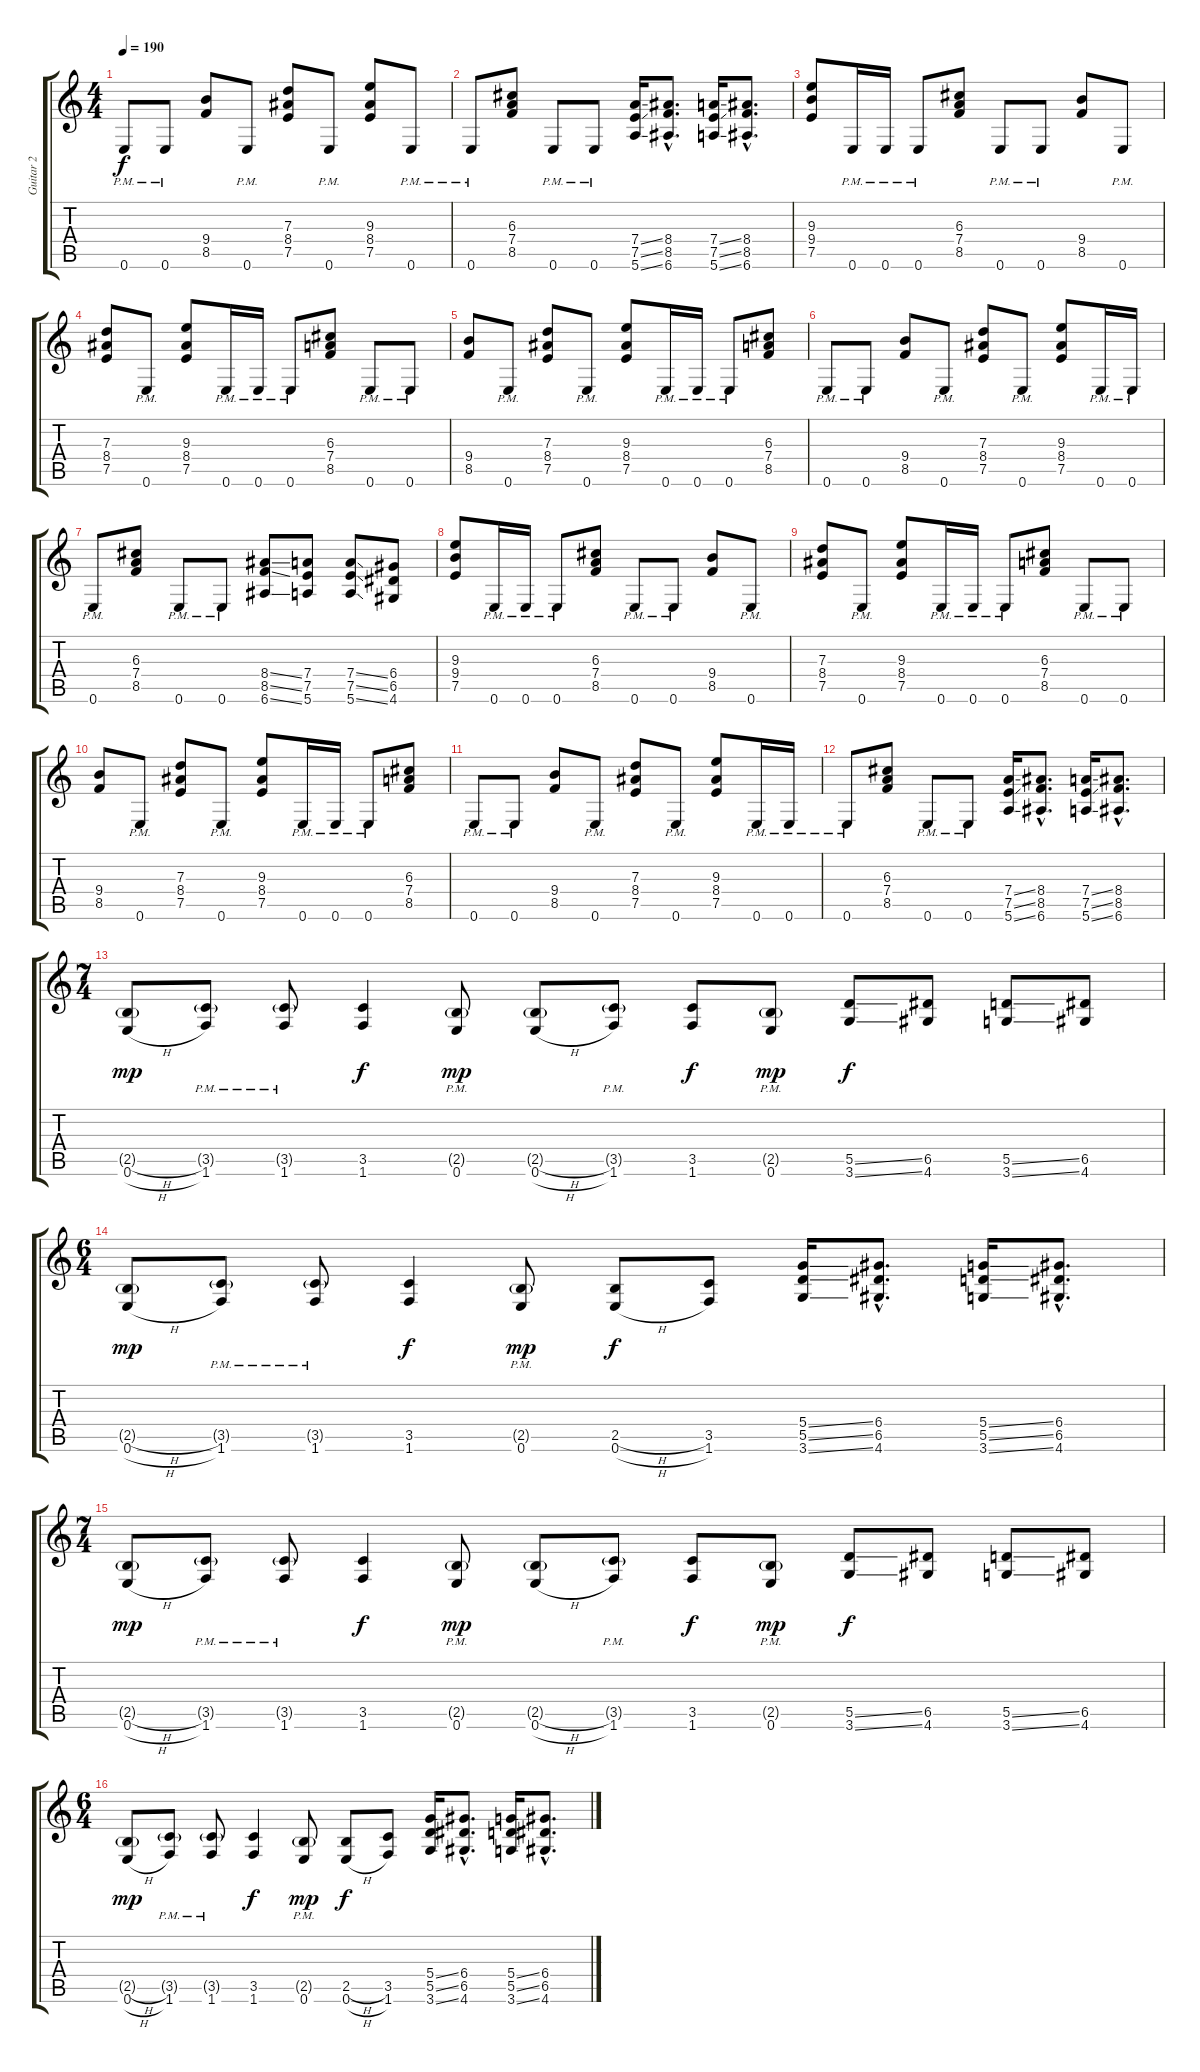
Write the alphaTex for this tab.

\track ("Guitar 2" "Guitar 2") {instrument distortionguitar}
\staff {score tabs}
\tuning (E4 B3 G3 D3 A2 E2) {hide}
\ts (4 4)
\tempo 190
\clef g2
\ks c
0.6{pm}.8{dy f} 0.6{pm}.8 (9.4 8.5).8 0.6{pm}.8 (7.3 8.4 7.5).8 0.6{pm}.8 (9.3 8.4 7.5).8 0.6{pm}.8 |
0.6{pm}.8 (6.3 7.4 8.5).8 0.6{pm}.8 0.6{pm}.8 (7.4{ss} 7.5{ss} 5.6{ss}).16 (8.4{hac} 8.5{hac} 6.6{hac}).8{d} (7.4{ss} 7.5{ss} 5.6{ss}).16 (8.4{hac} 8.5{hac} 6.6{hac}).8{d} |
(9.3 9.4 7.5).8 0.6{pm}.16 0.6{pm}.16 0.6{pm}.8 (6.3 7.4 8.5).8 0.6{pm}.8 0.6{pm}.8 (9.4 8.5).8 0.6{pm}.8 |
(7.3 8.4 7.5).8 0.6{pm}.8 (9.3 8.4 7.5).8 0.6{pm}.16 0.6{pm}.16 0.6{pm}.8 (6.3 7.4 8.5).8 0.6{pm}.8 0.6{pm}.8 |
(9.4 8.5).8 0.6{pm}.8 (7.3 8.4 7.5).8 0.6{pm}.8 (9.3 8.4 7.5).8 0.6{pm}.16 0.6{pm}.16 0.6{pm}.8 (6.3 7.4 8.5).8 |
0.6{pm}.8 0.6{pm}.8 (9.4 8.5).8 0.6{pm}.8 (7.3 8.4 7.5).8 0.6{pm}.8 (9.3 8.4 7.5).8 0.6{pm}.16 0.6{pm}.16 |
0.6{pm}.8 (6.3 7.4 8.5).8 0.6{pm}.8 0.6{pm}.8 (8.4{ss} 8.5{ss} 6.6{ss}).8 (7.4 7.5 5.6).8 (7.4{ss} 7.5{ss} 5.6{ss}).8 (6.4 6.5 4.6).8 |
(9.3 9.4 7.5).8 0.6{pm}.16 0.6{pm}.16 0.6{pm}.8 (6.3 7.4 8.5).8 0.6{pm}.8 0.6{pm}.8 (9.4 8.5).8 0.6{pm}.8 |
(7.3 8.4 7.5).8 0.6{pm}.8 (9.3 8.4 7.5).8 0.6{pm}.16 0.6{pm}.16 0.6{pm}.8 (6.3 7.4 8.5).8 0.6{pm}.8 0.6{pm}.8 |
(9.4 8.5).8 0.6{pm}.8 (7.3 8.4 7.5).8 0.6{pm}.8 (9.3 8.4 7.5).8 0.6{pm}.16 0.6{pm}.16 0.6{pm}.8 (6.3 7.4 8.5).8 |
0.6{pm}.8 0.6{pm}.8 (9.4 8.5).8 0.6{pm}.8 (7.3 8.4 7.5).8 0.6{pm}.8 (9.3 8.4 7.5).8 0.6{pm}.16 0.6{pm}.16 |
0.6{pm}.8 (6.3 7.4 8.5).8 0.6{pm}.8 0.6{pm}.8 (7.4{ss} 7.5{ss} 5.6{ss}).16 (8.4{hac} 8.5{hac} 6.6{hac}).8{d} (7.4{ss} 7.5{ss} 5.6{ss}).16 (8.4{hac} 8.5{hac} 6.6{hac}).8{d} |
\ts (7 4)
(2.5{h g} 0.6{h}).8{dy mp} (3.5{g pm} 1.6).8 (3.5{g pm} 1.6).8 (3.5 1.6).4{dy f} (2.5{g pm} 0.6).8{dy mp} (2.5{h g} 0.6{h}).8 (3.5{g pm} 1.6).8 (3.5 1.6).8{dy f} (2.5{g pm} 0.6).8{dy mp} (5.5{ss} 3.6{ss}).8{dy f} (6.5 4.6).8 (5.5{ss} 3.6{ss}).8 (6.5 4.6).8 |
\ts (6 4)
(2.5{h g} 0.6{h}).8{dy mp} (3.5{g pm} 1.6).8 (3.5{g pm} 1.6).8 (3.5 1.6).4{dy f} (2.5{g pm} 0.6).8{dy mp} (2.5{h} 0.6{h}).8{dy f} (3.5 1.6).8 (5.4{ss} 5.5{ss} 3.6{ss}).16 (6.4{hac} 6.5{hac} 4.6{hac}).8{d} (5.4{ss} 5.5{ss} 3.6{ss}).16 (6.4{hac} 6.5{hac} 4.6{hac}).8{d} |
\ts (7 4)
(2.5{h g} 0.6{h}).8{dy mp} (3.5{g pm} 1.6).8 (3.5{g pm} 1.6).8 (3.5 1.6).4{dy f} (2.5{g pm} 0.6).8{dy mp} (2.5{h g} 0.6{h}).8 (3.5{g pm} 1.6).8 (3.5 1.6).8{dy f} (2.5{g pm} 0.6).8{dy mp} (5.5{ss} 3.6{ss}).8{dy f} (6.5 4.6).8 (5.5{ss} 3.6{ss}).8 (6.5 4.6).8 |
\ts (6 4)
(2.5{h g} 0.6{h}).8{dy mp} (3.5{g pm} 1.6).8 (3.5{g pm} 1.6).8 (3.5 1.6).4{dy f} (2.5{g pm} 0.6).8{dy mp} (2.5{h} 0.6{h}).8{dy f} (3.5 1.6).8 (5.4{ss} 5.5{ss} 3.6{ss}).16 (6.4{hac} 6.5{hac} 4.6{hac}).8{d} (5.4{ss} 5.5{ss} 3.6{ss}).16 (6.4{hac} 6.5{hac} 4.6{hac}).8{d}
